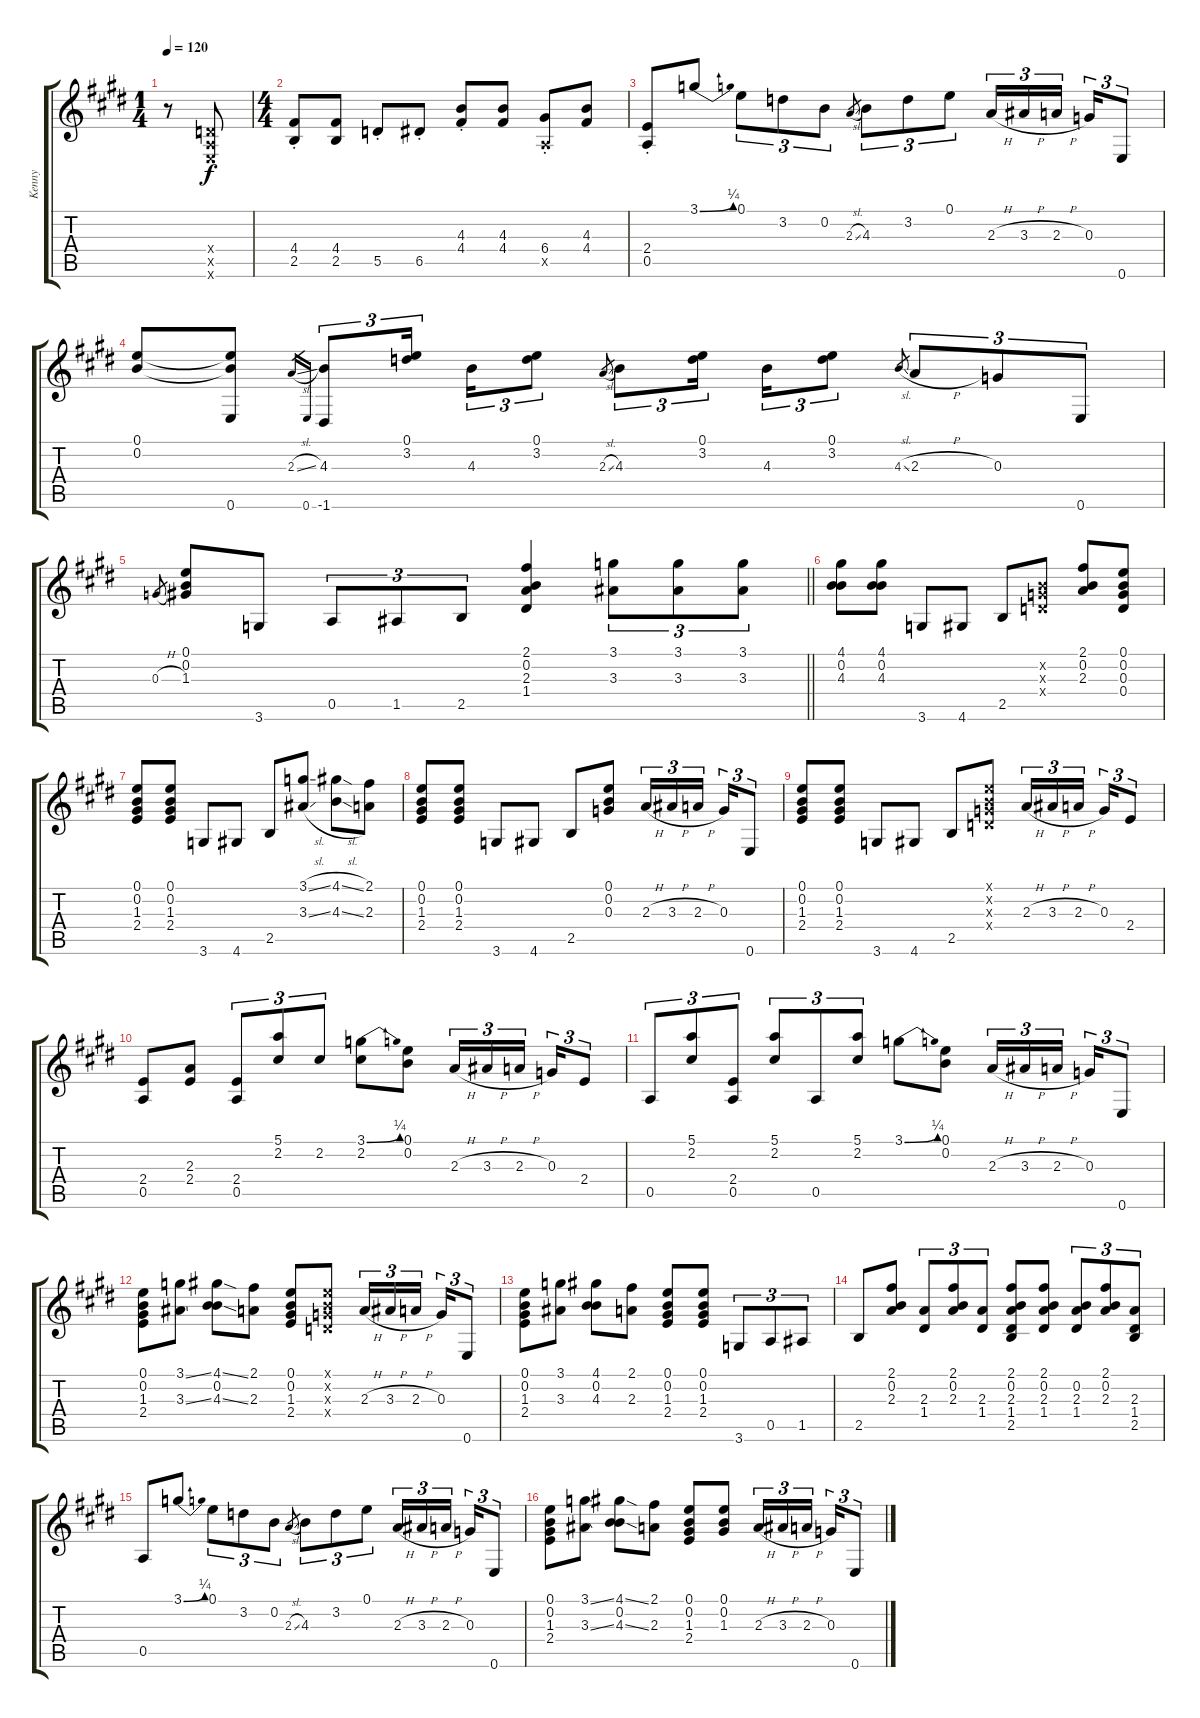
\track ("Kenny" "Kenny") {instrument overdrivenguitar}
\staff {score tabs}
\tuning (E4 B3 G3 D3 A2 E2) {hide}
\ts (1 4)
\tempo 120
\clef g2
\ks e
r.8{dy f instrument overdrivenguitar} (0.4{x} 0.5{x} 0.6{x}).8 |
\ts (4 4)
\ks c#minor
(4.4{st} 2.5{st}).8 (4.4 2.5).8 5.5{st}.8 6.5{st}.8 (4.3{st} 4.4{st}).8 (4.3 4.4).8 (6.4{st} 0.5{st x}).8 (4.3 4.4).8 |
(2.4{st} 0.5{st}).8 3.1{be (bend 0 0 60 1)}.8 0.1.8{tu (3 2)} 3.2.8{tu (3 2)} 0.2.8{tu (3 2)} 2.3{sl}.8{gr} 4.3.8{tu (3 2)} 3.2.8{tu (3 2)} 0.1.8{tu (3 2)} 2.3{h}.16{tu (3 2)} 3.3{h}.16{tu (3 2)} 2.3{h}.16{tu (3 2) beam splitsecondary} 0.3.16{tu (3 2)} 0.6.8{tu (3 2)} |
\ks e
(0.1 0.2).8 (0.1{t} 0.2{t} 0.6).8 2.3{sl}.16{gr} 0.6.16{gr} (4.3 -1.6).8{tu (3 2)} (0.1 3.2).16{tu (3 2) beam splitsecondary} 4.3.16{tu (3 2)} (0.1 3.2).8{tu (3 2)} 2.3{sl}.8{gr} 4.3.8{tu (3 2)} (0.1 3.2).16{tu (3 2) beam splitsecondary} 4.3.16{tu (3 2)} (0.1 3.2).8{tu (3 2)} 4.3{sl}.8{gr} 2.3{h}.8{tu (3 2)} 0.3.8{tu (3 2)} 0.6.8{tu (3 2)} |
\barLineRight lightlight
\ks c#minor
0.3{h}.8{gr} (0.1 0.2 1.3).8 3.6.8 0.5.8{tu (3 2)} 1.5.8{tu (3 2)} 2.5.8{tu (3 2)} (2.1 0.2 2.3 1.4).4 (3.1 3.3).8{tu (3 2)} (3.1 3.3).8{tu (3 2)} (3.1 3.3).8{tu (3 2)} |
(4.1 0.2 4.3).8 (4.1 0.2 4.3).8 3.6.8 4.6.8 2.5.8 (0.2{x} 0.3{x} 0.4{x}).8 (2.1 0.2 2.3).8 (0.1 0.2 0.3 0.4).8 |
(0.1 0.2 1.3 2.4).8 (0.1 0.2 1.3 2.4).8 3.6.8 4.6.8 2.5.8 (3.1{sl} 3.3{sl}).8 (4.1{sl} 4.3{sl}).8 (2.1 2.3).8 |
(0.1 0.2 1.3 2.4).8 (0.1 0.2 1.3 2.4).8 3.6.8 4.6.8 2.5.8 (0.1 0.2 0.3).8 2.3{h}.16{tu (3 2)} 3.3{h}.16{tu (3 2)} 2.3{h}.16{tu (3 2) beam splitsecondary} 0.3.16{tu (3 2)} 0.6.8{tu (3 2)} |
(0.1 0.2 1.3 2.4).8 (0.1 0.2 1.3 2.4).8 3.6.8 4.6.8 2.5.8 (0.1{x} 0.2{x} 0.3{x} 0.4{x}).8 2.3{h}.16{tu (3 2)} 3.3{h}.16{tu (3 2)} 2.3{h}.16{tu (3 2) beam splitsecondary} 0.3.16{tu (3 2)} 2.4.8{tu (3 2)} |
\ks e
(2.4 0.5).8 (2.3 2.4).8 (2.4 0.5).8{tu (3 2)} (5.1 2.2).8{tu (3 2)} 2.2.8{tu (3 2)} (3.1{be (bend 0 0 60 1)} 2.2).8 (0.1 0.2).8 2.3{h}.16{tu (3 2)} 3.3{h}.16{tu (3 2)} 2.3{h}.16{tu (3 2) beam splitsecondary} 0.3.16{tu (3 2)} 2.4.8{tu (3 2)} |
\ks c#minor
0.5.8{tu (3 2)} (5.1 2.2).8{tu (3 2)} (2.4 0.5).8{tu (3 2)} (5.1 2.2).8{tu (3 2)} 0.5.8{tu (3 2)} (5.1 2.2).8{tu (3 2)} 3.1{be (bend 0 0 60 1)}.8 (0.1 0.2).8 2.3{h}.16{tu (3 2)} 3.3{h}.16{tu (3 2)} 2.3{h}.16{tu (3 2) beam splitsecondary} 0.3.16{tu (3 2)} 0.6.8{tu (3 2)} |
(0.1 0.2 1.3 2.4).8 (3.1{ss} 3.3{ss}).8 (4.1{ss} 0.2 4.3{ss}).8 (2.1 2.3).8 (0.1 0.2 1.3 2.4).8 (0.1{x} 0.2{x} 0.3{x} 0.4{x}).8 2.3{h}.16{tu (3 2)} 3.3{h}.16{tu (3 2)} 2.3{h}.16{tu (3 2) beam splitsecondary} 0.3.16{tu (3 2)} 0.6.8{tu (3 2)} |
\ks e
(0.1 0.2 1.3 2.4).8 (3.1 3.3).8 (4.1 0.2 4.3).8 (2.1 2.3).8 (0.1 0.2 1.3 2.4).8 (0.1 0.2 1.3 2.4).8 3.6.8{tu (3 2)} 0.5.8{tu (3 2)} 1.5.8{tu (3 2)} |
\ks c#minor
2.5.8 (2.1 0.2 2.3).8 (2.3 1.4).8{tu (3 2)} (2.1 0.2 2.3).8{tu (3 2)} (2.3 1.4).8{tu (3 2)} (2.1 0.2 2.3 1.4 2.5).8 (2.1 0.2 2.3 1.4).8 (0.2 2.3 1.4).8{tu (3 2)} (2.1 0.2 2.3).8{tu (3 2)} (2.3 1.4 2.5).8{tu (3 2)} |
0.5.8 3.1{be (bend 0 0 60 1)}.8 0.1.8{tu (3 2)} 3.2.8{tu (3 2)} 0.2.8{tu (3 2)} 2.3{sl}.8{gr} 4.3.8{tu (3 2)} 3.2.8{tu (3 2)} 0.1.8{tu (3 2)} 2.3{h}.16{tu (3 2)} 3.3{h}.16{tu (3 2)} 2.3{h}.16{tu (3 2) beam splitsecondary} 0.3.16{tu (3 2)} 0.6.8{tu (3 2)} |
\ks e
(0.1 0.2 1.3 2.4).8 (3.1{ss} 3.3{ss}).8 (4.1{ss} 0.2 4.3{ss}).8 (2.1 2.3).8 (0.1 0.2 1.3 2.4).8 (0.1 0.2 1.3).8 2.3{h}.16{tu (3 2)} 3.3{h}.16{tu (3 2)} 2.3{h}.16{tu (3 2) beam splitsecondary} 0.3.16{tu (3 2)} 0.6.8{tu (3 2)}
